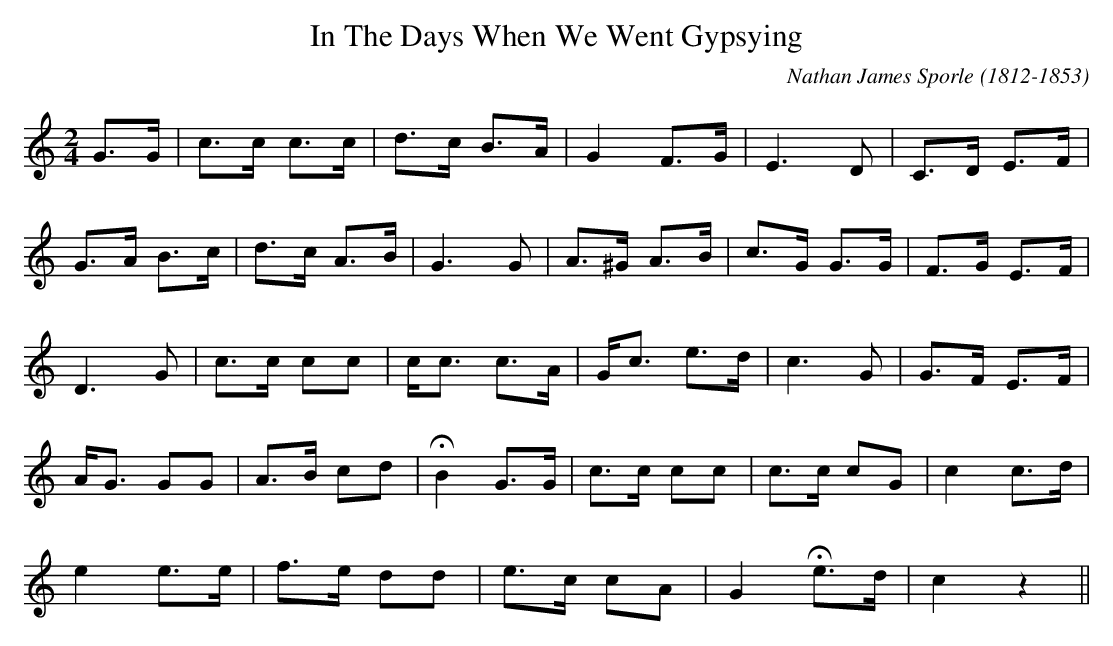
X:1
T:In The Days When We Went Gypsying
C:Nathan James Sporle (1812-1853)
M:2/4
L:1/8
K:C
G>G|c>c c>c|d>c B>A|G2 F>G|E3 D|C>D E>F|
G>A B>c|d>c A>B| G3G|A>^G A>B|c>G G>G|F>G E>F|
D3G|c>c cc|c<c c>A|G<c e>d|c3G|G>F E>F|
A<G GG|A>B cd|!fermata!B2 G>G|c>c cc|c>c cG|c2 c>d|
e2 e>e|f>e dd|e>c cA|G2 !fermata!e>d|c2 z2||
